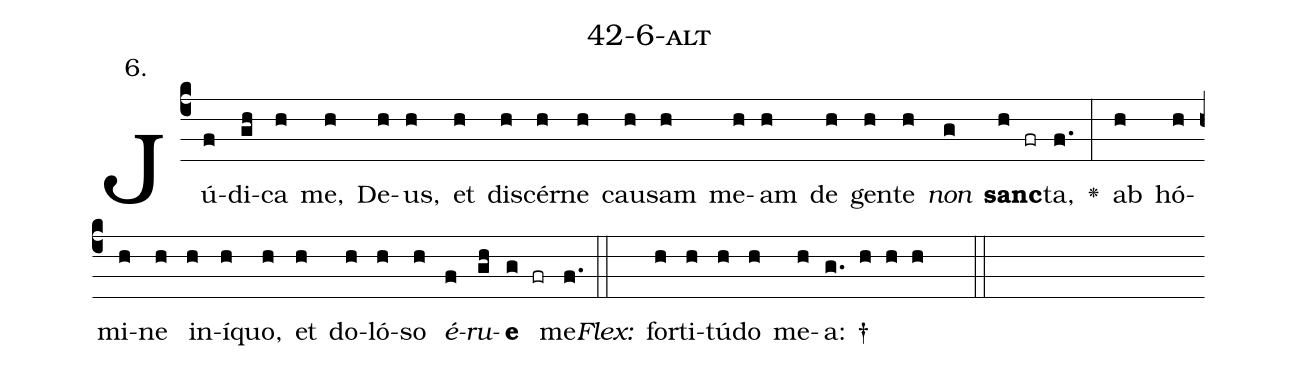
name: 42-6-alt;
annotation: 6.;
%%
(c4)Jú(f)di(gh)ca(h) me,(h) De(h)us,(h) et(h) di(h)scér(h)ne(h) cau(h)sam(h) me(h)am(h) de(h) gen(h)te(h) <i>non</i>(g) <b>sanc</b>(h fr)ta,(f.) <v>\greheightstar</v>(:) ab(h) hó(h)mi(h)ne(h) in(h)í(h)quo,(h) et(h) do(h)ló(h)so(h) <i>é</i>(f)<i>ru</i>(gh)<b>e</b>(g fr) me.(f.) (::)
<i>Flex:</i>()  for(h)ti(h)tú(h)do(h) me(h)a: †(g. h h h  ::)

%E(h) u(h) o(f) u(gh) a(g) e.(f.) (::)
